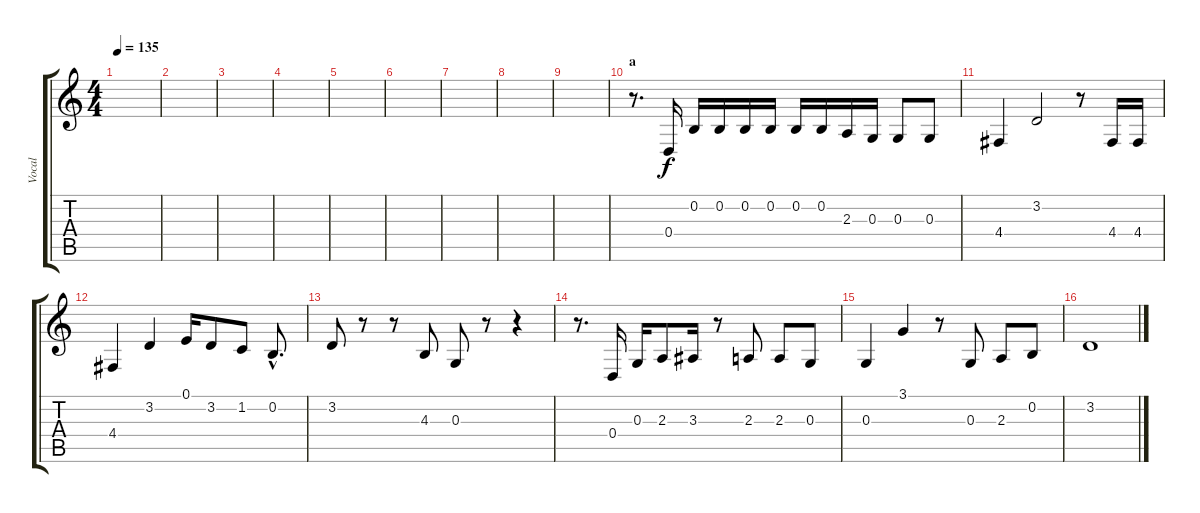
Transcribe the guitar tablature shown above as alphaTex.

\track ("Vocal" "Vocal") {instrument clavinet}
\staff {score tabs}
\tuning (E4 B3 G3 D3 A2 E2) {hide}
\ts (4 4)
\tempo 135
\clef g2
\ks c
|
|
|
|
|
|
|
|
|
\section ("" "a")
r.8{d} 0.4.16 0.2.16 0.2.16 0.2.16 0.2.16 0.2.16 0.2.16 2.3.16 0.3.16 0.3.8 0.3.8 |
4.4.4 3.2.2 r.8 4.4.16 4.4.16 |
4.4.4 3.2.4 0.1.16 3.2.8 1.2.8 0.2{hac}.8{d} |
3.2.8 r.8 r.8 4.3.8 0.3.8 r.8 r.4 |
r.8{d} 0.4.16 0.3.16 2.3.8 3.3.16 r.8 2.3.8 2.3.8 0.3.8 |
0.3.4 3.1.4 r.8 0.3.8 2.3.8 0.2.8 |
3.2.1
